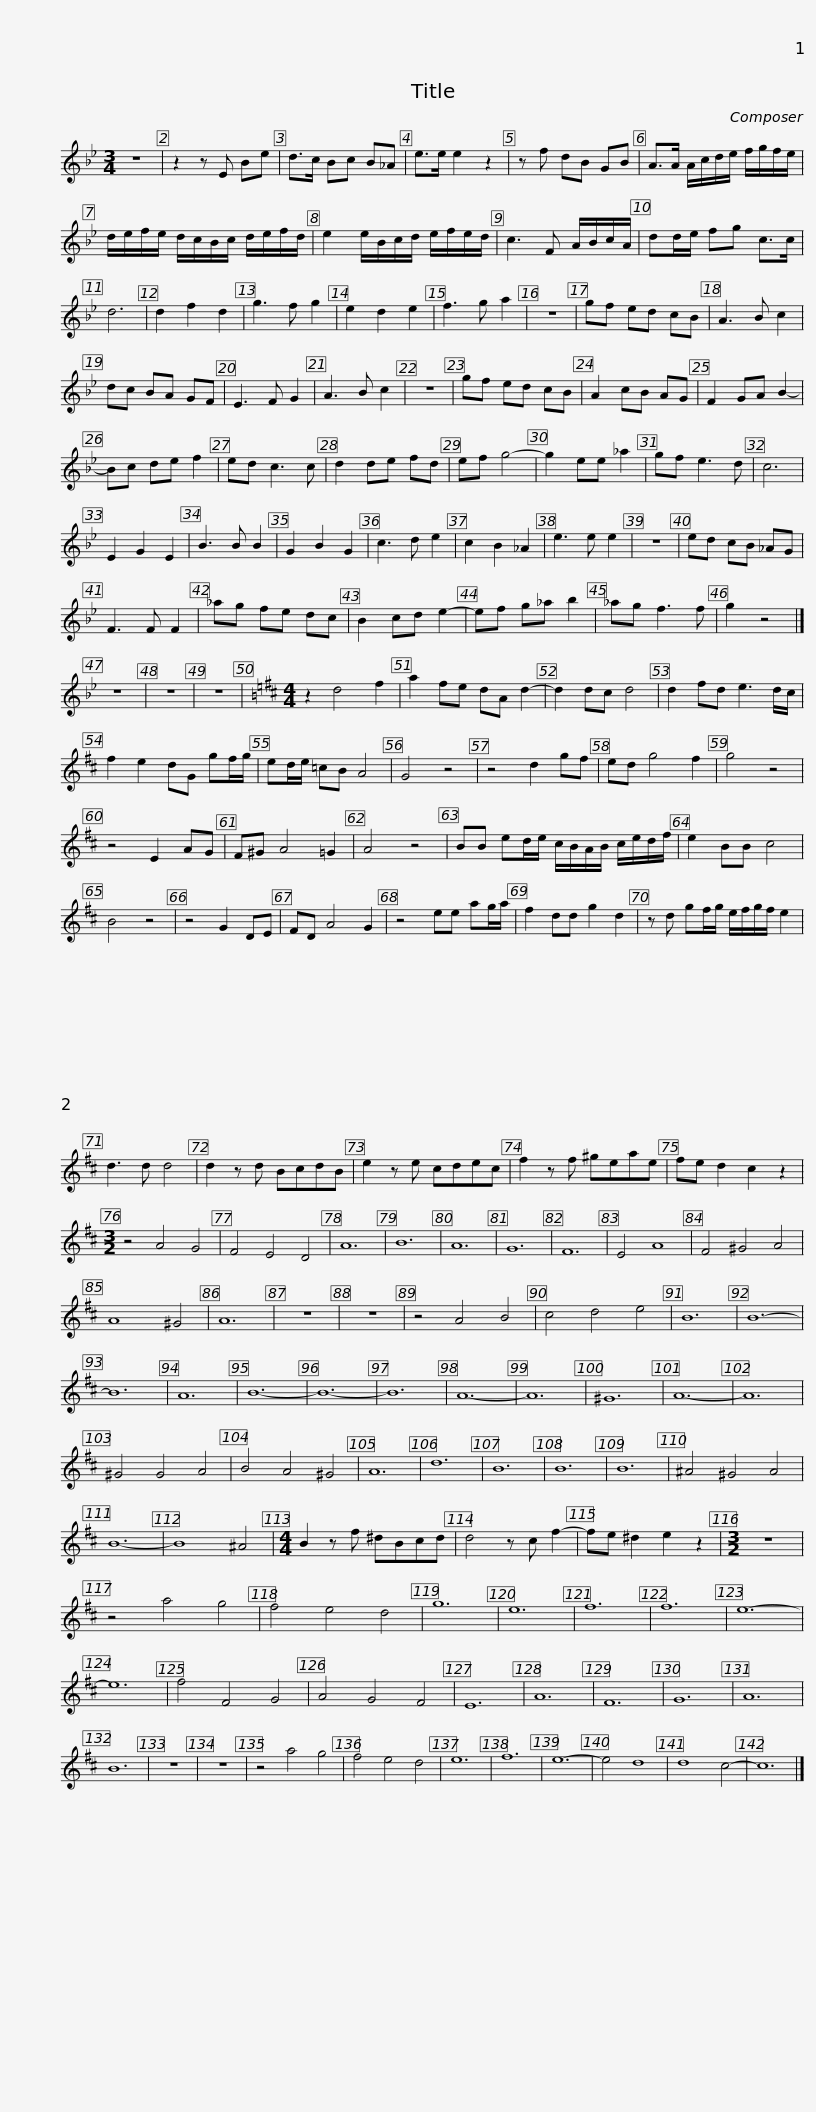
X:1
L:1/8
M:3/4
I:linebreak $
K:Bb
V:1 treble
V:1
 z6 | z2 z E Be | d>c Bc B_A | e>e e2 z2 | z f dB GB | %5
 A>A A/c/d/e/ f/g/f/e/ |$ d/e/f/e/ d/c/B/c/ d/e/f/d/ | e2 e/B/c/d/ e/f/e/d/ | c3 F A/B/c/A/ | dd/e/ fg c>c | %10
 d6 | d2 f2 d2 | g3 f g2 |$ e2 d2 e2 | f3 g a2 | %15
 z6 | gf ed cB | A3 B c2 | dc BA GF | E3 F G2 | %20
 A3 B c2 | z6 | gf ed cB |$ A2 cB AG | F2 GA B2- | %25
 Bc de f2 | ed c3 c | d2 de fd | ef g4- | g2 ee _a2 | %30
 gf e3 d | c6 | E2 G2 E2 |$ B3 B B2 | G2 B2 G2 | %35
 c3 d e2 | c2 B2 _A2 | e3 e e2 | z6 | ed cB _AG | %40
 F3 F F2 | _ag fe dc | B2 cd e2- |$ ef g_a b2 | _ag f3 f | %45
 g2 z4 |] z6 | z6 | z6 |[K:D][M:4/4] z2 d4 f2 | %50
 a2 fe dA d2- | d2 dc d4 | d2 fd e3 d/c/ |$ f2 e2 dG gf/g/ | ed/e/ =cB A4 | %55
 G4 z4 | z4 d2 gf | ed g4 f2 | g4 z4 | z4 E2 AG | %60
 F^G A4 =G2 | A4 z4 |$ BB ed/e/ c/B/A/B/ c/e/d/f/ | e2 BB c4 | B4 z4 | %65
 z4 G2 DE | FD A4 G2 | z4 ee ag/a/ | f2 dd g2 d2 |$ z d gf/g/ e/f/g/f/ e2 | %70
 d3 d d4 | d2 z d BcdB | e2 z e cdec | f2 z f ^geae | fe d2 c2 z2 |$ %75
[M:3/2] z4 A4 G4 | F4 E4 D4 | A12 | B12 | A12 | %80
 G12 | F12 | E4 A8 | F4 ^G4 A4 | A8 ^G4 | %85
 A12 | z12 | z12 |$ z4 A4 B4 | c4 d4 e4 | %90
 B12 | B12- | B12 | A12 | B12- | %95
 B12- | B12 | A12- | A12 | ^G12 | %100
 A12- | A12 |$ ^G4 G4 A4 | B4 A4 ^G4 | A12 | %105
 d12 | B12 | B12 | B12 | ^A4 ^G4 A4 | %110
 B12- | B8 ^A4 |$[M:4/4] B2 z f ^dBcd | d4 z c f2- | fe ^d2 e2 z2 | %115
[M:3/2] z12 | z4 a4 g4 | f4 e4 d4 | g12 | e12 | %120
 f12 | f12 | e12- |$ e12 | f4 F4 G4 | %125
 A4 G4 F4 | E12 | A12 | F12 | G12 | %130
 A12 | B12 | z12 | z12 | z4 a4 g4 | %135
 f4 e4 d4 | e12 |$ f12 | e12- | e4 d8 | %140
 d8 c4- | c12 |] %142
